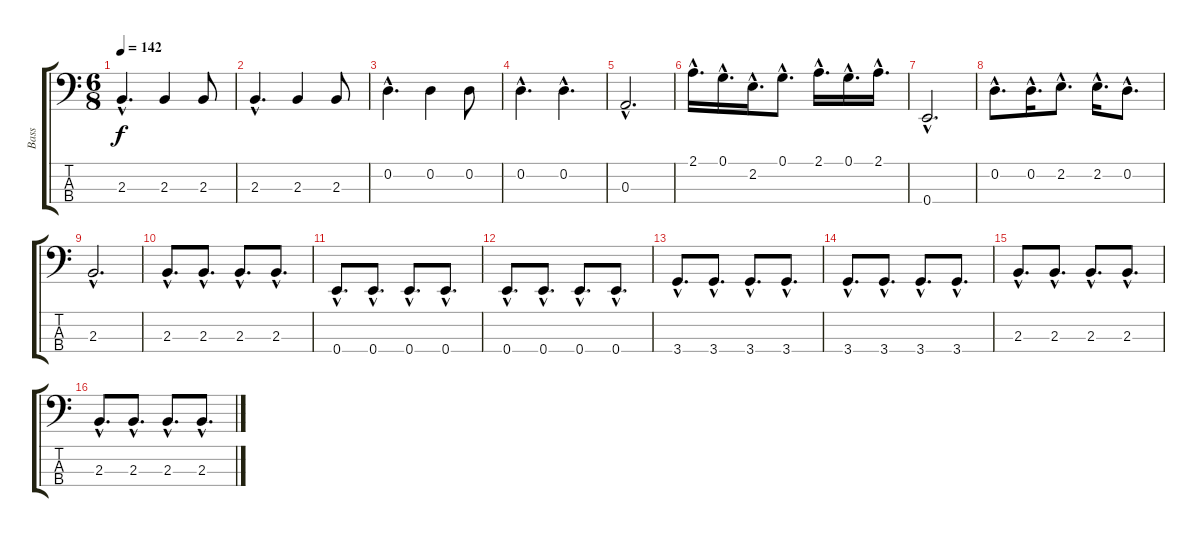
\track ("Bass" "Bass") {instrument electricbassfinger}
\staff {score tabs}
\tuning (G2 D2 A1 E1) {hide}
\ts (6 8)
\tempo 142
\clef f4
\ks c
2.3{hac}.4{d dy f} 2.3.4 2.3.8 |
2.3{hac}.4{d} 2.3.4 2.3.8 |
0.2{hac}.4{d} 0.2.4 0.2.8 |
0.2{hac}.4{d} 0.2{hac}.4{d} |
0.3{hac}.2{d} |
2.1{hac}.16{d} 0.1{hac}.16{d} 2.2{hac}.16{d} 0.1{hac}.8{d} 2.1{hac}.16{d} 0.1{hac}.16{d} 2.1{hac}.16{d} |
0.4{hac}.2{d} |
0.2{hac}.8{d} 0.2{hac}.16{d} 2.2{hac}.8{d} 2.2{hac}.16{d} 0.2{hac}.8{d} |
2.3{hac}.2{d} |
2.3{hac}.8{d} 2.3{hac}.8{d} 2.3{hac}.8{d} 2.3{hac}.8{d} |
0.4{hac}.8{d} 0.4{hac}.8{d} 0.4{hac}.8{d} 0.4{hac}.8{d} |
0.4{hac}.8{d} 0.4{hac}.8{d} 0.4{hac}.8{d} 0.4{hac}.8{d} |
3.4{hac}.8{d} 3.4{hac}.8{d} 3.4{hac}.8{d} 3.4{hac}.8{d} |
3.4{hac}.8{d} 3.4{hac}.8{d} 3.4{hac}.8{d} 3.4{hac}.8{d} |
2.3{hac}.8{d} 2.3{hac}.8{d} 2.3{hac}.8{d} 2.3{hac}.8{d} |
2.3{hac}.8{d} 2.3{hac}.8{d} 2.3{hac}.8{d} 2.3{hac}.8{d}
